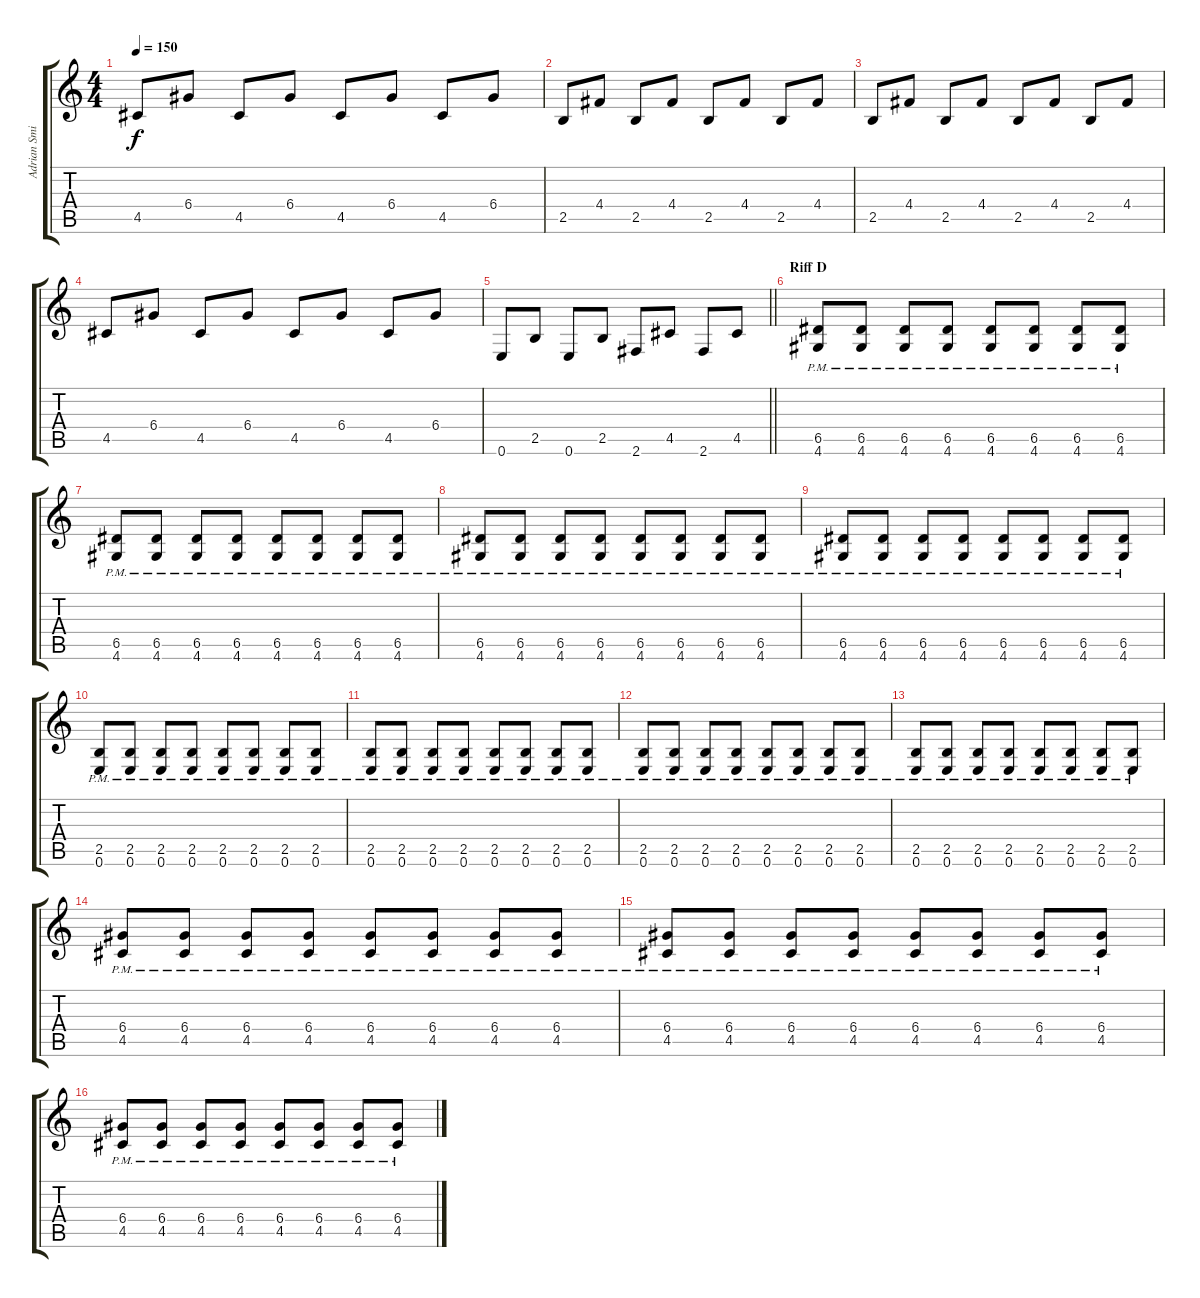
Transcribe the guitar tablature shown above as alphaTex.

\track ("Adrian Smith" "Adrian Smi") {instrument distortionguitar}
\staff {score tabs}
\tuning (E4 B3 G3 D3 A2 E2) {hide}
\ts (4 4)
\tempo 150
\clef g2
\ks c
4.5.8{dy f} 6.4.8 4.5.8 6.4.8 4.5.8 6.4.8 4.5.8 6.4.8 |
2.5.8 4.4.8 2.5.8 4.4.8 2.5.8 4.4.8 2.5.8 4.4.8 |
2.5.8 4.4.8 2.5.8 4.4.8 2.5.8 4.4.8 2.5.8 4.4.8 |
4.5.8 6.4.8 4.5.8 6.4.8 4.5.8 6.4.8 4.5.8 6.4.8 |
\barLineRight lightlight
0.6.8 2.5.8 0.6.8 2.5.8 2.6.8 4.5.8 2.6.8 4.5.8 |
\section ("" "Riff D")
(6.5{pm} 4.6{pm}).8{volume 11 instrument electricguitarmuted} (6.5{pm} 4.6{pm}).8 (6.5{pm} 4.6{pm}).8 (6.5{pm} 4.6{pm}).8 (6.5{pm} 4.6{pm}).8 (6.5{pm} 4.6{pm}).8 (6.5{pm} 4.6{pm}).8 (6.5{pm} 4.6{pm}).8 |
(6.5{pm} 4.6{pm}).8 (6.5{pm} 4.6{pm}).8 (6.5{pm} 4.6{pm}).8 (6.5{pm} 4.6{pm}).8 (6.5{pm} 4.6{pm}).8 (6.5{pm} 4.6{pm}).8 (6.5{pm} 4.6{pm}).8 (6.5{pm} 4.6{pm}).8 |
(6.5{pm} 4.6{pm}).8 (6.5{pm} 4.6{pm}).8 (6.5{pm} 4.6{pm}).8 (6.5{pm} 4.6{pm}).8 (6.5{pm} 4.6{pm}).8 (6.5{pm} 4.6{pm}).8 (6.5{pm} 4.6{pm}).8 (6.5{pm} 4.6{pm}).8 |
(6.5{pm} 4.6{pm}).8 (6.5{pm} 4.6{pm}).8 (6.5{pm} 4.6{pm}).8 (6.5{pm} 4.6{pm}).8 (6.5{pm} 4.6{pm}).8 (6.5{pm} 4.6{pm}).8 (6.5{pm} 4.6{pm}).8 (6.5{pm} 4.6{pm}).8 |
(2.5{pm} 0.6{pm}).8 (2.5{pm} 0.6{pm}).8 (2.5{pm} 0.6{pm}).8 (2.5{pm} 0.6{pm}).8 (2.5{pm} 0.6{pm}).8 (2.5{pm} 0.6{pm}).8 (2.5{pm} 0.6{pm}).8 (2.5{pm} 0.6{pm}).8 |
(2.5{pm} 0.6{pm}).8 (2.5{pm} 0.6{pm}).8 (2.5{pm} 0.6{pm}).8 (2.5{pm} 0.6{pm}).8 (2.5{pm} 0.6{pm}).8 (2.5{pm} 0.6{pm}).8 (2.5{pm} 0.6{pm}).8 (2.5{pm} 0.6{pm}).8 |
(2.5{pm} 0.6{pm}).8 (2.5{pm} 0.6{pm}).8 (2.5{pm} 0.6{pm}).8 (2.5{pm} 0.6{pm}).8 (2.5{pm} 0.6{pm}).8 (2.5{pm} 0.6{pm}).8 (2.5{pm} 0.6{pm}).8 (2.5{pm} 0.6{pm}).8 |
(2.5{pm} 0.6{pm}).8 (2.5{pm} 0.6{pm}).8 (2.5{pm} 0.6{pm}).8 (2.5{pm} 0.6{pm}).8 (2.5{pm} 0.6{pm}).8 (2.5{pm} 0.6{pm}).8 (2.5{pm} 0.6{pm}).8 (2.5{pm} 0.6{pm}).8 |
(6.4{pm} 4.5{pm}).8 (6.4{pm} 4.5{pm}).8 (6.4{pm} 4.5{pm}).8 (6.4{pm} 4.5{pm}).8 (6.4{pm} 4.5{pm}).8 (6.4{pm} 4.5{pm}).8 (6.4{pm} 4.5{pm}).8 (6.4{pm} 4.5{pm}).8 |
(6.4{pm} 4.5{pm}).8 (6.4{pm} 4.5{pm}).8 (6.4{pm} 4.5{pm}).8 (6.4{pm} 4.5{pm}).8 (6.4{pm} 4.5{pm}).8 (6.4{pm} 4.5{pm}).8 (6.4{pm} 4.5{pm}).8 (6.4{pm} 4.5{pm}).8 |
(6.4{pm} 4.5{pm}).8 (6.4{pm} 4.5{pm}).8 (6.4{pm} 4.5{pm}).8 (6.4{pm} 4.5{pm}).8 (6.4{pm} 4.5{pm}).8 (6.4{pm} 4.5{pm}).8 (6.4{pm} 4.5{pm}).8 (6.4{pm} 4.5{pm}).8
